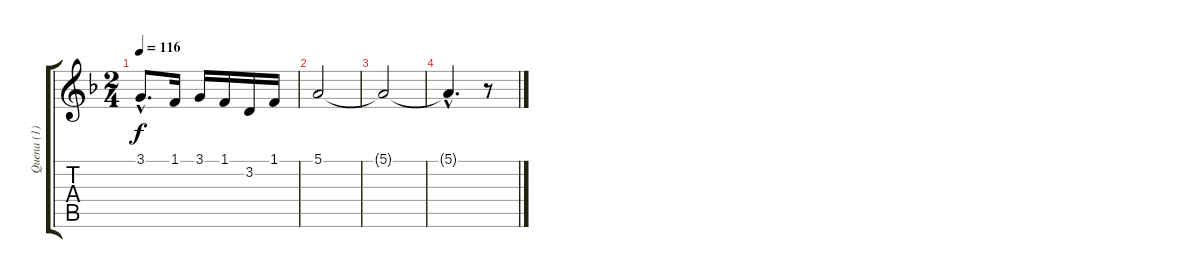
\track ("Quena (1)" "Quena (1)") {instrument flute}
\staff {score tabs}
\tuning (E4 B3 G3 D3 A2 E2) {hide}
\ts (2 4)
\tempo 116
\clef g2
\ks dminor
3.1{hac}.8{d dy f} 1.1.16 3.1.16 1.1.16 3.2.16 1.1.16 |
5.1.2 |
5.1{t}.2 |
5.1{hac t}.4{d} r.8
